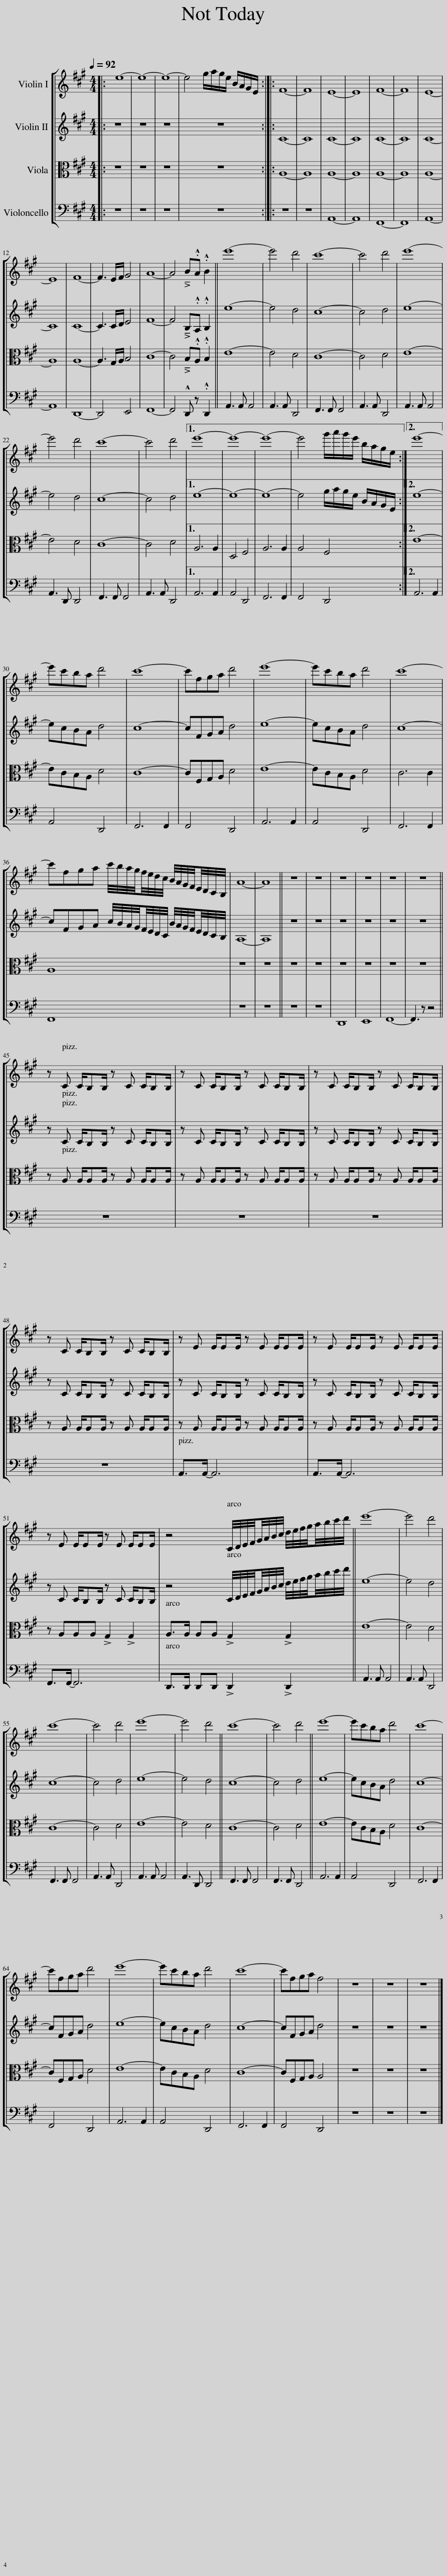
X:1
%%score [ 1 2 3 4 ]
L:1/8
Q:1/4=92
M:4/4
I:linebreak $
K:A
V:1 treble
V:2 treble
V:3 alto
V:4 bass
V:1
|: e8- | e8- | e8- | e4 g/a/g/e/ B/A/G/E/ :: F8- | %5
 F8 | E8- | E8 | F8- | F8 | %10
 E8- |$ E8 | F8- | F3 E/F/ G4 | A8- | %15
 A4 B.A .B2 || e'8- | e'4 d'4 | c'8- | c'4 d'4 | %20
 e'8- |$ e'4 d'4 | c'8- | c'4 d'4 |1 e'8- | %25
 e'8- | e'8- | e'4 g'/a'/g'/e'/ b/a/g/e/ :|2 e'8- ||$ e'c'ba d'4 | %30
 c'8- | c'fga d'4 | e'8- | e'c'ba d'4 | c'8- |$ %35
 c'fga c'/4b/4a/4g/4f/4e/4d/4c/4 B/4A/4G/4F/4E/4D/4C/4B,/4 | A8- | A8 || z8 | z8 | %40
 z8 | z8 | z8 | z8 ||$ z C C/B,B,/ z C C/B,B,/ | %45
 z C C/B,B,/ z C C/B,B,/ | z C C/B,B,/ z C C/B,B,/ |$ z C C/B,B,/ z C C/B,B,/ | z E E/EE/ z E E/EE/ | z E E/EE/ z E E/EE/ |$ %50
 z E E/EE/ z E E/EE/ | z4 C/4D/4E/4F/4G/4A/4B/4c/4 d/4e/4f/4g/4a/4b/4c'/4d'/4 || e'8- | e'4 d'4 |$ c'8- | %55
 c'4 d'4 | e'8- | e'4 d'4 || c'8- | c'4 d'4 || %60
 e'8- | e'c'ba d'4 | c'8- |$ c'fga d'4 | e'8- | %65
 e'c'ba d'4 | c'8- | c'fga f4 | z8 | z8 | %70
 z8 |] %71
V:2
|: z8 | z8 | z8 | z8 :: C8- | %5
 C8 | C8- | C8 | C8- | C8 | %10
 C8- |$ C8 | C8- | C3 C/D/ E4 | F8- | %15
 F4 B,.A, .B,2 || e8- | e4 d4 | c8- | c4 d4 | %20
 e8- |$ e4 d4 | c8- | c4 d4 |1 e8- | %25
 e8- | e8- | e4 g/a/g/e/ B/A/G/E/ :|2 e8- ||$ ecBA d4 | %30
 c8- | cFGA d4 | e8- | ecBA d4 | c8- |$ %35
 cFGA c/4B/4A/4G/4F/4E/4D/4C/4 B/4A/4G/4F/4E/4D/4C/4B,/4 | A,8- | A,8 || z8 | z8 | %40
 z8 | z8 | z8 | z8 ||$ z C C/B,B,/ z C C/B,B,/ | %45
 z C C/B,B,/ z C C/B,B,/ | z C C/B,B,/ z C C/B,B,/ |$ z C C/B,B,/ z C C/B,B,/ | z C C/B,B,/ z C C/B,B,/ | z C C/B,B,/ z C C/B,B,/ |$ %50
 z C C/B,B,/ z C C/B,B,/ | z4 C/4D/4E/4F/4G/4A/4B/4c/4 d/4e/4f/4g/4a/4b/4c'/4d'/4 || e8- | e4 d4 |$ c8- | %55
 c4 d4 | e8- | e4 d4 || c8- | c4 d4 || %60
 e8- | ecBA d4 | c8- |$ cFGA d4 | e8- | %65
 ecBA d4 | c8- | cFGA d4 | z8 | z8 | %70
 z8 |] %71
V:3
|: z8 | z8 | z8 | z8 :: A,8- | %5
 A,8 | A,8- | A,8 | A,8- | A,8 | %10
 A,8- |$ A,8 | A,8- | A,3 G,/A,/ B,4 | C8- | %15
 C4 B,.A, .B,2 || E8- | E4 D4 | C8- | C4 D4 | %20
 E8- |$ E4 D4 | C8- | C4 D4 |1 A,6 A,2 | %25
 D,4 F,4 | A,6 A,2 | A,4 F,4 :|2 E8- ||$ ECB,A, D4 | %30
 C8- | CF,G,A, D4 | E8- | ECB,A, D4 | C6 C2 |$ %35
 A,8 | z8 | z8 || z8 | z8 | %40
 z8 | z8 | z8 | z8 ||$ z A, A,/A,A,/ z A, A,/A,A,/ | %45
 z A, A,/A,A,/ z A, A,/A,A,/ | z A, A,/A,A,/ z A, A,/A,A,/ |$ z A, A,/A,A,/ z A, A,/A,A,/ | z A, A,/A,A,/ z A, A,/A,A,/ | z A, A,/A,A,/ z A, A,/A,A,/ |$ %50
 z A,A,A, !>!G,2 !>!G,2 | A,>A, A,A, !>!G,2 !>!G,2 || E8- | E4 D4 |$ C8- | %55
 C4 D4 | E8- | E4 D4 || C8- | C4 D4 || %60
 E8- | ECB,A, D4 | C8- |$ CF,G,A, D4 | E8- | %65
 ECB,A, D4 | C8- | CF,G,A, A,4 | z8 | z8 | %70
 z8 |] %71
V:4
|: z8 | z8 | z8 | z8 :: z8 | %5
 z8 | A,,8- | A,,8 | F,,8- | F,,8 | %10
 A,,8- |$ A,,8 | D,,8- | D,,4 E,,4 | F,,8- | %15
 F,,4 !^!D,, z .D,,2 || A,,3 A,, A,,4 | A,,3 A,, D,,4 | F,,3 F,, F,,4 | A,,3 A,, D,,4 | %20
 A,,3 A,, A,,4 |$ A,,3 D,, D,,4 | F,,3 F,, F,,4 | A,,3 A,, D,,4 |1 A,,6 A,,2 | %25
 A,,4 D,,4 | F,,6 F,,2 | F,,4 D,,4 :|2 A,,6 A,,2 ||$ A,,4 D,,4 | %30
 F,,6 F,,2 | F,,4 D,,4 | A,,6 A,,2 | A,,4 D,,4 | F,,6 F,,2 |$ %35
 F,,8 | z8 | z8 || z8 | z8 | %40
 D,,8 | E,,8 | F,,8- | F,,3 z z4 ||$ z8 | %45
 z8 | z8 |$ z8 | A,,>A,,- A,,6 | A,,>A,,- A,,6 |$ %50
 F,,>F,,- F,,6 | D,,>D,, D,,D,, !>!D,,2 !>!D,,2 || A,,3 A,, A,,4 | A,,3 A,, D,,4 |$ F,,3 F,, F,,4 | %55
 A,,3 A,, D,,4 | A,,3 A,, A,,4 | A,,3 D,, D,,4 || F,,3 F,, F,,4 | F,,3 F,, D,,4 || %60
 A,,6 A,,2 | A,,4 D,,4 | F,,6 F,,2 |$ F,,4 D,,4 | A,,6 A,,2 | %65
 A,,4 D,,4 | F,,6 F,,2 | F,,4 D,,4 | z8 | z8 | %70
 z8 |] %71
